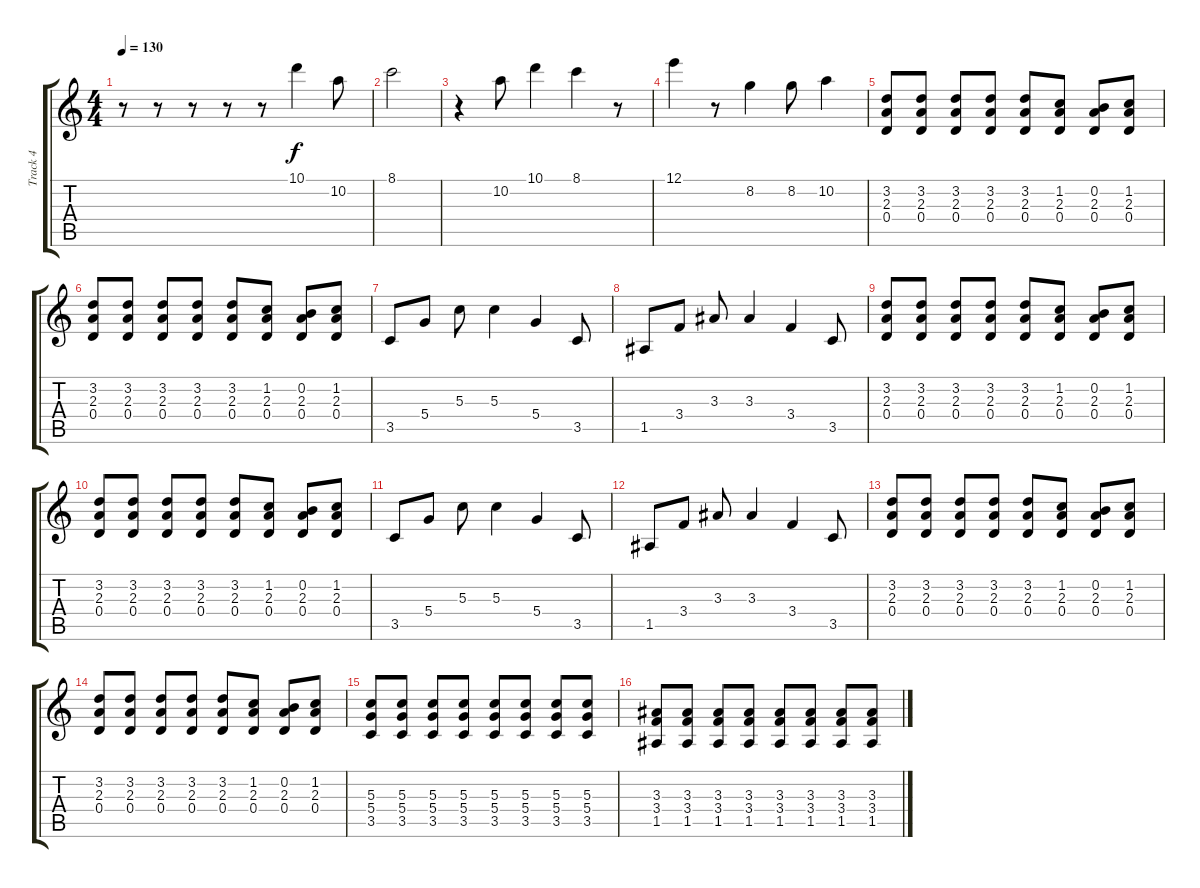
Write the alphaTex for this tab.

\track ("Track 4" "Track 4") {instrument overdrivenguitar}
\staff {score tabs}
\tuning (E4 B3 G3 D3 A2 E2) {hide}
\ts (4 4)
\tempo 130
\clef g2
\ks c
r.8{dy f} r.8 r.8 r.8 r.8 10.1.4 10.2.8 |
8.1.2 |
r.4 10.2.8 10.1.4 8.1.4 r.8 |
12.1.4 r.8 8.2.4 8.2.8 10.2.4 |
(3.2 2.3 0.4).8 (3.2 2.3 0.4).8 (3.2 2.3 0.4).8 (3.2 2.3 0.4).8 (3.2 2.3 0.4).8 (1.2 2.3 0.4).8 (0.2 2.3 0.4).8 (1.2 2.3 0.4).8 |
(3.2 2.3 0.4).8 (3.2 2.3 0.4).8 (3.2 2.3 0.4).8 (3.2 2.3 0.4).8 (3.2 2.3 0.4).8 (1.2 2.3 0.4).8 (0.2 2.3 0.4).8 (1.2 2.3 0.4).8 |
3.5.8 5.4.8 5.3.8 5.3.4 5.4.4 3.5.8 |
1.5.8 3.4.8 3.3.8 3.3.4 3.4.4 3.5.8 |
(3.2 2.3 0.4).8 (3.2 2.3 0.4).8 (3.2 2.3 0.4).8 (3.2 2.3 0.4).8 (3.2 2.3 0.4).8 (1.2 2.3 0.4).8 (0.2 2.3 0.4).8 (1.2 2.3 0.4).8 |
(3.2 2.3 0.4).8 (3.2 2.3 0.4).8 (3.2 2.3 0.4).8 (3.2 2.3 0.4).8 (3.2 2.3 0.4).8 (1.2 2.3 0.4).8 (0.2 2.3 0.4).8 (1.2 2.3 0.4).8 |
3.5.8 5.4.8 5.3.8 5.3.4 5.4.4 3.5.8 |
1.5.8 3.4.8 3.3.8 3.3.4 3.4.4 3.5.8 |
(3.2 2.3 0.4).8 (3.2 2.3 0.4).8 (3.2 2.3 0.4).8 (3.2 2.3 0.4).8 (3.2 2.3 0.4).8 (1.2 2.3 0.4).8 (0.2 2.3 0.4).8 (1.2 2.3 0.4).8 |
(3.2 2.3 0.4).8 (3.2 2.3 0.4).8 (3.2 2.3 0.4).8 (3.2 2.3 0.4).8 (3.2 2.3 0.4).8 (1.2 2.3 0.4).8 (0.2 2.3 0.4).8 (1.2 2.3 0.4).8 |
(5.3 5.4 3.5).8 (5.3 5.4 3.5).8 (5.3 5.4 3.5).8 (5.3 5.4 3.5).8 (5.3 5.4 3.5).8 (5.3 5.4 3.5).8 (5.3 5.4 3.5).8 (5.3 5.4 3.5).8 |
(3.3 3.4 1.5).8 (3.3 3.4 1.5).8 (3.3 3.4 1.5).8 (3.3 3.4 1.5).8 (3.3 3.4 1.5).8 (3.3 3.4 1.5).8 (3.3 3.4 1.5).8 (3.3 3.4 1.5).8
